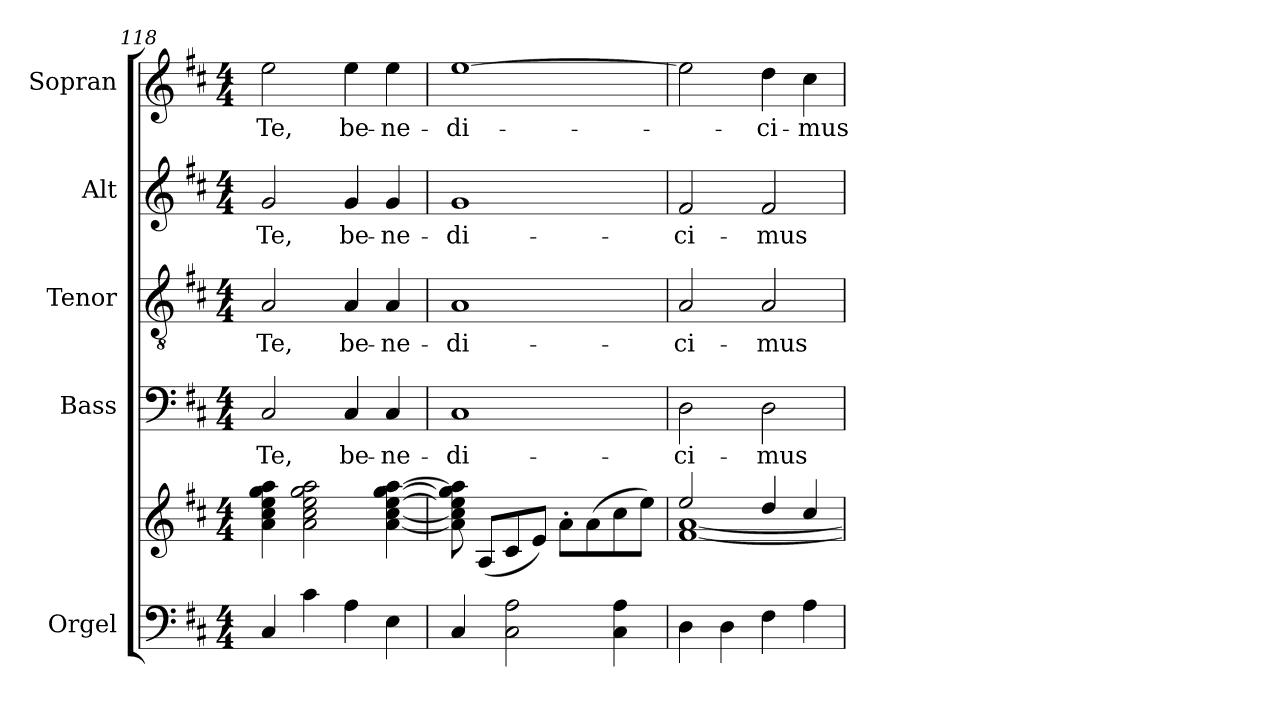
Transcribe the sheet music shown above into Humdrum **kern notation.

**kern	**kern	**kern	**text	**kern	**text	**kern	**text	**kern	**text
*part5	*part5	*part4	*part4	*part3	*part3	*part2	*part2	*part1	*part1
*staff6	*staff5	*staff4	*staff4	*staff3	*staff3	*staff2	*staff2	*staff1	*staff1
*I"Orgel	*	*I"Bass	*	*I"Tenor	*	*I"Alt	*	*I"Sopran	*
*I'Org.	*	*I'B	*	*I'T	*	*I'A	*	*I'S	*
*clefF4	*clefG2	*clefF4	*	*clefGv2	*	*clefG2	*	*clefG2	*
*k[f#c#]	*k[f#c#]	*k[f#c#]	*	*k[f#c#]	*	*k[f#c#]	*	*k[f#c#]	*
*D:	*D:	*D:	*	*D:	*	*D:	*	*D:	*
*M4/4	*M4/4	*M4/4	*	*M4/4	*	*M4/4	*	*M4/4	*
=118	=118	=118	=118	=118	=118	=118	=118	=118	=118
!	!	!	!LO:LY:b	!	!LO:LY:b	!	!LO:LY:b	!	!LO:LY:b
4C#/	4a\ 4cc#\ 4ee\ 4gg\ 4aa\	2C#/	Te,	2A/	Te,	2g/	Te,	2ee\	Te,
4c#\	2a\ 2cc#\ 2ee\ 2gg\ 2aa\	.	.	.	.	.	.	.	.
!	!	!	!LO:LY:b	!	!LO:LY:b	!	!LO:LY:b	!	!LO:LY:b
4A\	.	4C#/	be-	4A/	be-	4g/	be-	4ee\	be-
!	!	!	!LO:LY:b	!	!LO:LY:b	!	!LO:LY:b	!	!LO:LY:b
4E\	[4a\ [4cc#\ [4ee\ [4gg\ [4aa\	4C#/	-ne-	4A/	-ne-	4g/	-ne-	4ee\	-ne-
=119	=119	=119	=119	=119	=119	=119	=119	=119	=119
!	!	!	!LO:LY:b	!	!LO:LY:b	!	!LO:LY:b	!	!LO:LY:b
4C#/	8a\] 8cc#\] 8ee\] 8gg\] 8aa\]	1C#	-di-	1A	-di-	1g	-di-	[1ee	-di-
.	(<8A/L	.	.	.	.	.	.	.	.
2C#\ 2A\	8c#/	.	.	.	.	.	.	.	.
.	8e/J)	.	.	.	.	.	.	.	.
.	8a'>\L	.	.	.	.	.	.	.	.
.	(>8a\	.	.	.	.	.	.	.	.
4C#\ 4A\	8cc#\	.	.	.	.	.	.	.	.
.	8ee\J)	.	.	.	.	.	.	.	.
=120	=120	=120	=120	=120	=120	=120	=120	=120	=120
*	*^	*	*	*	*	*	*	*	*
!	!	!	!	!LO:LY:b	!	!LO:LY:b	!	!LO:LY:b	!	!
4D\	2ee/	[<1f# [<1a	2D\	-ci-	2A/	-ci-	2f#/	-ci-	2ee\]	.
4D\	.	.	.	.	.	.	.	.	.	.
!	!	!	!	!LO:LY:b	!	!LO:LY:b	!	!LO:LY:b	!	!LO:LY:b
4F#\	4dd/	.	2D\	-mus	2A/	-mus	2f#/	-mus	4dd\	-ci-
!	!	!	!	!	!	!	!	!	!	!LO:LY:b
4A\	4cc#/	.	.	.	.	.	.	.	4cc#\	-mus
*	*v	*v	*	*	*	*	*	*	*	*
=	=	=	=	=	=	=	=	=	=
*-	*-	*-	*-	*-	*-	*-	*-	*-	*-
